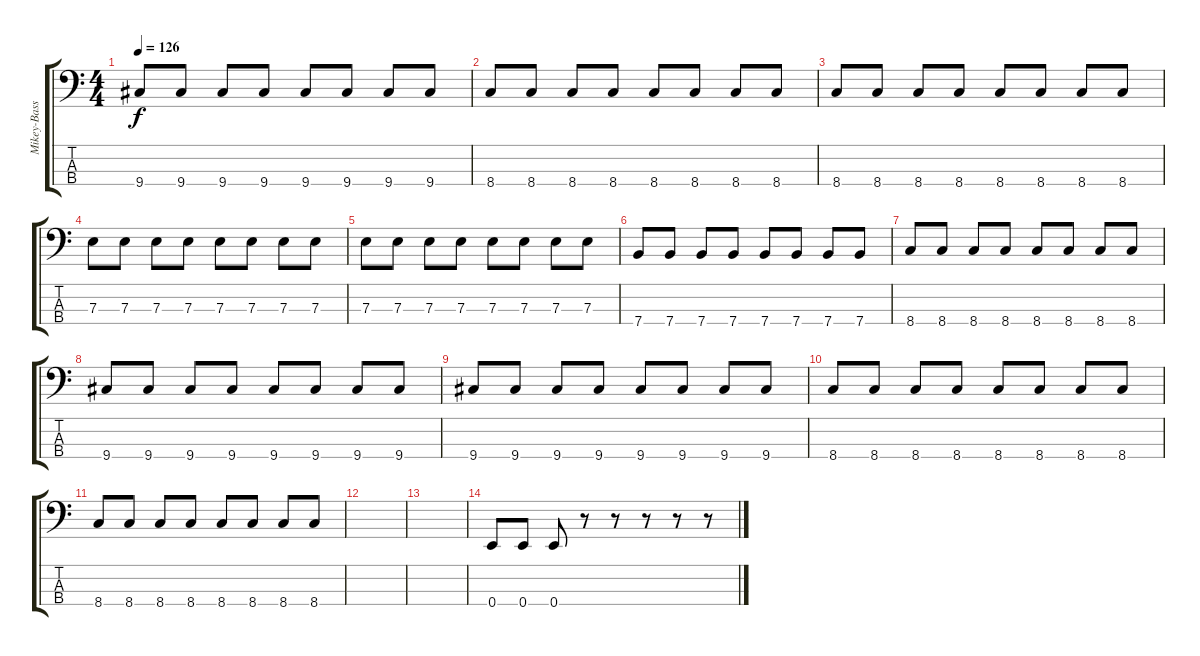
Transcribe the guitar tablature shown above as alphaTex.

\track ("Mikey-Bass" "Mikey-Bass") {instrument electricbassfinger}
\staff {score tabs}
\tuning (G2 D2 A1 E1) {hide}
\ts (4 4)
\tempo 126
\clef f4
\ks c
9.4.8{dy f} 9.4.8 9.4.8 9.4.8 9.4.8 9.4.8 9.4.8 9.4.8 |
8.4.8 8.4.8 8.4.8 8.4.8 8.4.8 8.4.8 8.4.8 8.4.8 |
8.4.8 8.4.8 8.4.8 8.4.8 8.4.8 8.4.8 8.4.8 8.4.8 |
7.3.8 7.3.8 7.3.8 7.3.8 7.3.8 7.3.8 7.3.8 7.3.8 |
7.3.8 7.3.8 7.3.8 7.3.8 7.3.8 7.3.8 7.3.8 7.3.8 |
7.4.8 7.4.8 7.4.8 7.4.8 7.4.8 7.4.8 7.4.8 7.4.8 |
8.4.8 8.4.8 8.4.8 8.4.8 8.4.8 8.4.8 8.4.8 8.4.8 |
9.4.8 9.4.8 9.4.8 9.4.8 9.4.8 9.4.8 9.4.8 9.4.8 |
9.4.8 9.4.8 9.4.8 9.4.8 9.4.8 9.4.8 9.4.8 9.4.8 |
8.4.8 8.4.8 8.4.8 8.4.8 8.4.8 8.4.8 8.4.8 8.4.8 |
8.4.8 8.4.8 8.4.8 8.4.8 8.4.8 8.4.8 8.4.8 8.4.8 |
|
|
0.4.8 0.4.8 0.4.8 r.8 r.8 r.8 r.8 r.8
